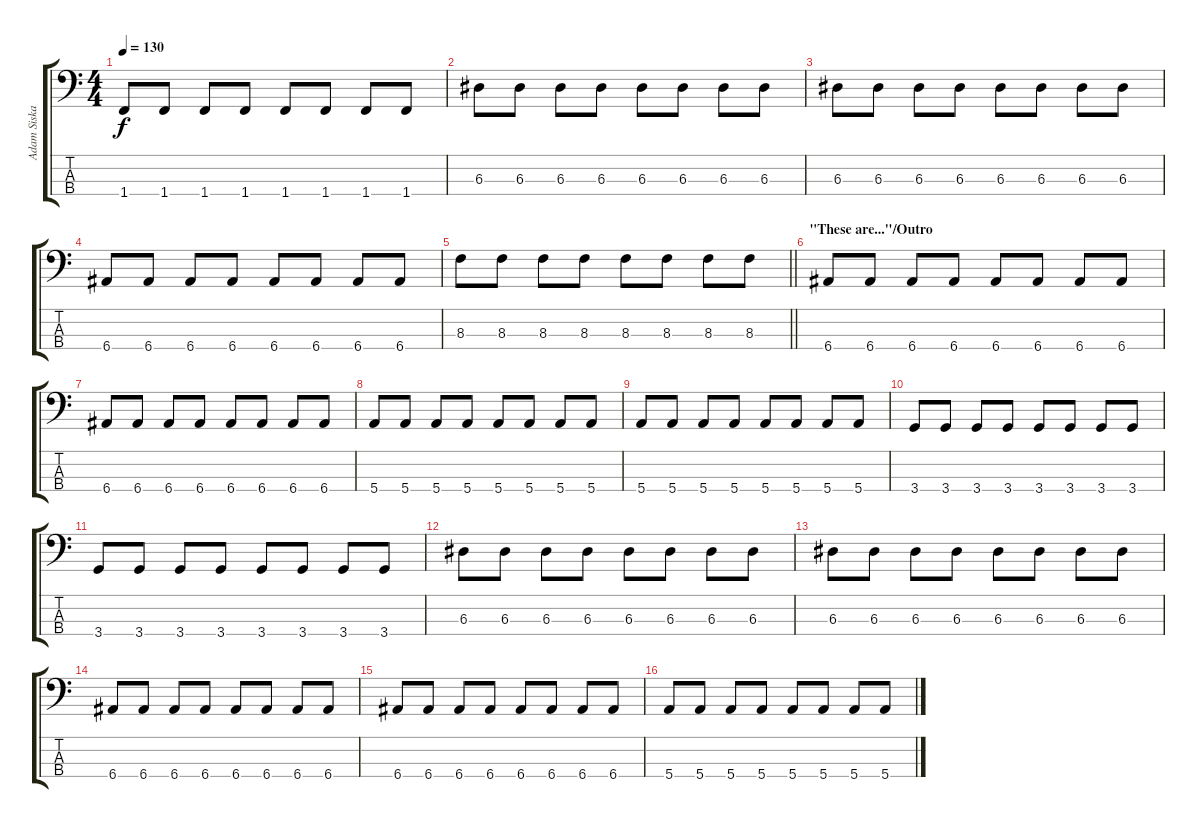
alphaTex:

\track ("Adam Siska (Bass)" "Adam Siska") {instrument electricbassfinger}
\staff {score tabs}
\tuning (G2 D2 A1 E1) {hide}
\ts (4 4)
\tempo 130
\clef f4
\ks c
1.4.8{dy f} 1.4.8 1.4.8 1.4.8 1.4.8 1.4.8 1.4.8 1.4.8 |
6.3.8 6.3.8 6.3.8 6.3.8 6.3.8 6.3.8 6.3.8 6.3.8 |
6.3.8 6.3.8 6.3.8 6.3.8 6.3.8 6.3.8 6.3.8 6.3.8 |
6.4.8 6.4.8 6.4.8 6.4.8 6.4.8 6.4.8 6.4.8 6.4.8 |
\barLineRight lightlight
8.3.8 8.3.8 8.3.8 8.3.8 8.3.8 8.3.8 8.3.8 8.3.8 |
\section ("" "\"These are...\"/Outro")
6.4.8 6.4.8 6.4.8 6.4.8 6.4.8 6.4.8 6.4.8 6.4.8 |
6.4.8 6.4.8 6.4.8 6.4.8 6.4.8 6.4.8 6.4.8 6.4.8 |
5.4.8 5.4.8 5.4.8 5.4.8 5.4.8 5.4.8 5.4.8 5.4.8 |
5.4.8 5.4.8 5.4.8 5.4.8 5.4.8 5.4.8 5.4.8 5.4.8 |
3.4.8 3.4.8 3.4.8 3.4.8 3.4.8 3.4.8 3.4.8 3.4.8 |
3.4.8 3.4.8 3.4.8 3.4.8 3.4.8 3.4.8 3.4.8 3.4.8 |
6.3.8 6.3.8 6.3.8 6.3.8 6.3.8 6.3.8 6.3.8 6.3.8 |
6.3.8 6.3.8 6.3.8 6.3.8 6.3.8 6.3.8 6.3.8 6.3.8 |
6.4.8 6.4.8 6.4.8 6.4.8 6.4.8 6.4.8 6.4.8 6.4.8 |
6.4.8 6.4.8 6.4.8 6.4.8 6.4.8 6.4.8 6.4.8 6.4.8 |
5.4.8 5.4.8 5.4.8 5.4.8 5.4.8 5.4.8 5.4.8 5.4.8
